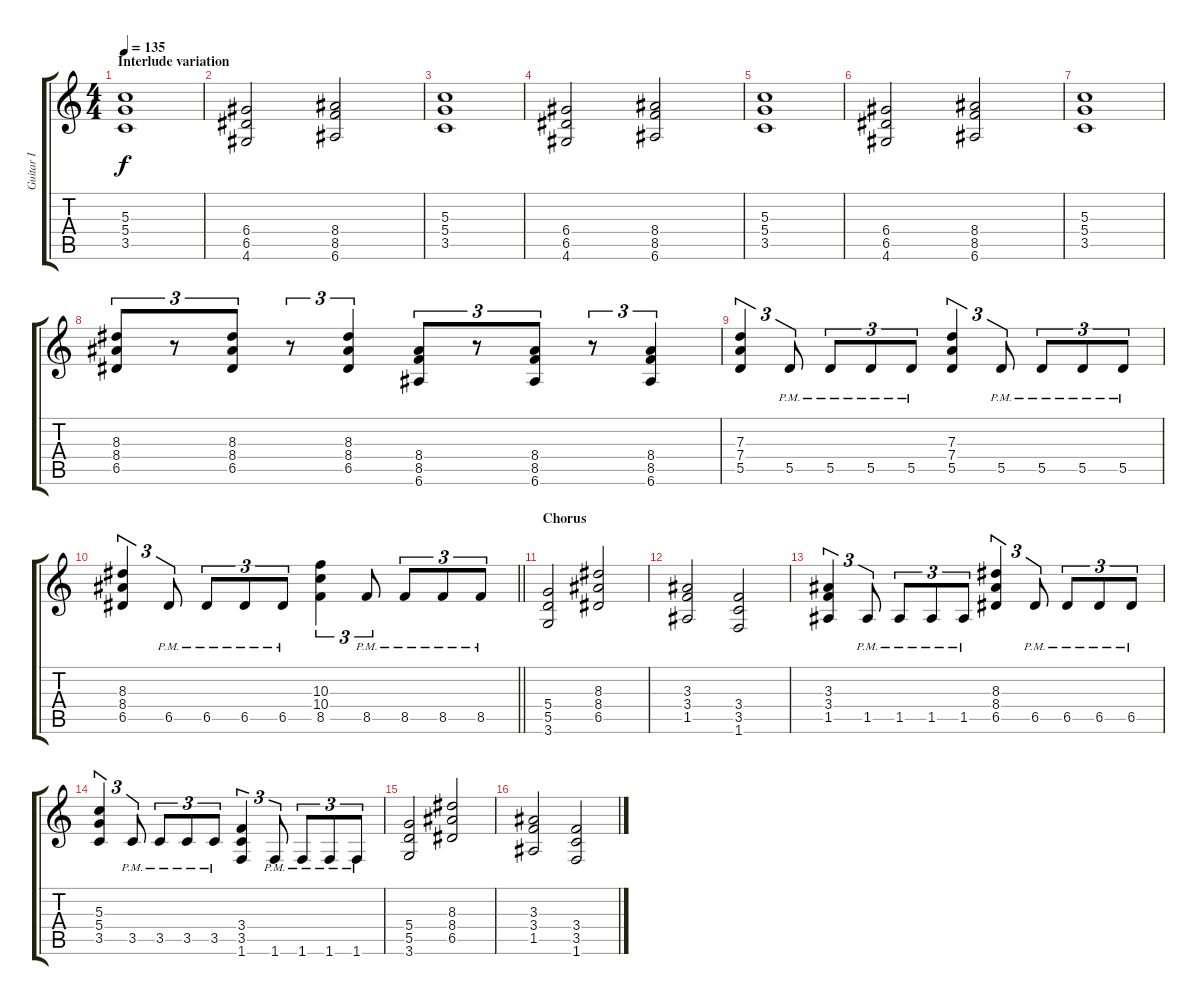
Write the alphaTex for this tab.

\track ("Guitar I" "Guitar I") {instrument overdrivenguitar}
\staff {score tabs}
\tuning (E4 B3 G3 D3 A2 E2) {hide}
\ts (4 4)
\section ("" "Interlude variation")
\tempo 135
\clef g2
\ks c
(5.3 5.4 3.5).1{dy f} |
(6.4 6.5 4.6).2 (8.4 8.5 6.6).2 |
(5.3 5.4 3.5).1 |
(6.4 6.5 4.6).2 (8.4 8.5 6.6).2 |
(5.3 5.4 3.5).1 |
(6.4 6.5 4.6).2 (8.4 8.5 6.6).2 |
(5.3 5.4 3.5).1 |
(8.3 8.4 6.5).8{tu (3 2)} r.8{tu (3 2)} (8.3 8.4 6.5).8{tu (3 2)} r.8{tu (3 2)} (8.3 8.4 6.5).4{tu (3 2)} (8.4 8.5 6.6).8{tu (3 2)} r.8{tu (3 2)} (8.4 8.5 6.6).8{tu (3 2)} r.8{tu (3 2)} (8.4 8.5 6.6).4{tu (3 2)} |
(7.3 7.4 5.5).4{tu (3 2)} 5.5{pm}.8{tu (3 2)} 5.5{pm}.8{tu (3 2)} 5.5{pm}.8{tu (3 2)} 5.5{pm}.8{tu (3 2)} (7.3 7.4 5.5).4{tu (3 2)} 5.5{pm}.8{tu (3 2)} 5.5{pm}.8{tu (3 2)} 5.5{pm}.8{tu (3 2)} 5.5{pm}.8{tu (3 2)} |
\barLineRight lightlight
(8.3 8.4 6.5).4{tu (3 2)} 6.5{pm}.8{tu (3 2)} 6.5{pm}.8{tu (3 2)} 6.5{pm}.8{tu (3 2)} 6.5{pm}.8{tu (3 2)} (10.3 10.4 8.5).4{tu (3 2)} 8.5{pm}.8{tu (3 2)} 8.5{pm}.8{tu (3 2)} 8.5{pm}.8{tu (3 2)} 8.5{pm}.8{tu (3 2)} |
\section ("" "Chorus")
(5.4 5.5 3.6).2 (8.3 8.4 6.5).2 |
(3.3 3.4 1.5).2 (3.4 3.5 1.6).2 |
(3.3 3.4 1.5).4{tu (3 2)} 1.5{pm}.8{tu (3 2)} 1.5{pm}.8{tu (3 2)} 1.5{pm}.8{tu (3 2)} 1.5{pm}.8{tu (3 2)} (8.3 8.4 6.5).4{tu (3 2)} 6.5{pm}.8{tu (3 2)} 6.5{pm}.8{tu (3 2)} 6.5{pm}.8{tu (3 2)} 6.5{pm}.8{tu (3 2)} |
(5.3 5.4 3.5).4{tu (3 2)} 3.5{pm}.8{tu (3 2)} 3.5{pm}.8{tu (3 2)} 3.5{pm}.8{tu (3 2)} 3.5{pm}.8{tu (3 2)} (3.4 3.5 1.6).4{tu (3 2)} 1.6{pm}.8{tu (3 2)} 1.6{pm}.8{tu (3 2)} 1.6{pm}.8{tu (3 2)} 1.6{pm}.8{tu (3 2)} |
(5.4 5.5 3.6).2 (8.3 8.4 6.5).2 |
(3.3 3.4 1.5).2 (3.4 3.5 1.6).2
